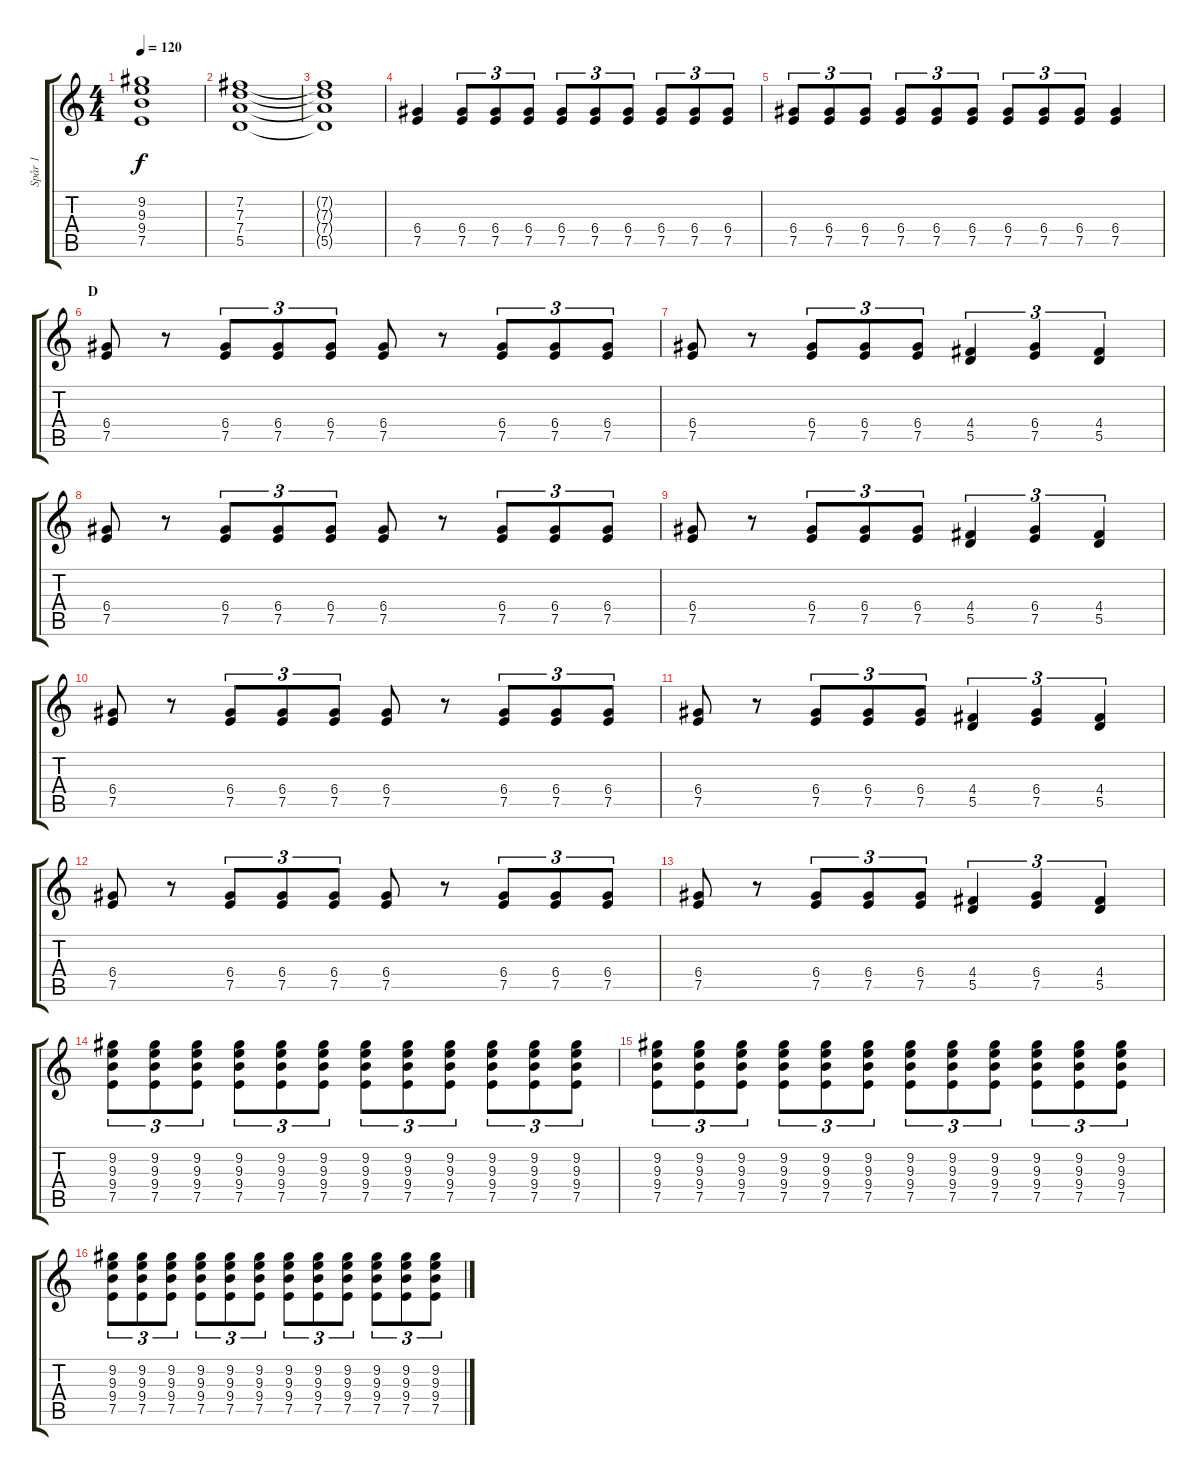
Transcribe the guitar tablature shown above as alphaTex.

\track ("Spår 1" "Spår 1") {instrument distortionguitar}
\staff {score tabs}
\tuning (E4 B3 G3 D3 A2 E2) {hide}
\ts (4 4)
\tempo 120
\clef g2
\ks c
(9.2{t} 9.3{t} 9.4{t} 7.5{t}).1{dy f} |
(7.2 7.3 7.4 5.5).1 |
(7.2{t} 7.3{t} 7.4{t} 5.5{t}).1 |
(6.4 7.5).4 (6.4 7.5).8{tu (3 2)} (6.4 7.5).8{tu (3 2)} (6.4 7.5).8{tu (3 2)} (6.4 7.5).8{tu (3 2)} (6.4 7.5).8{tu (3 2)} (6.4 7.5).8{tu (3 2)} (6.4 7.5).8{tu (3 2)} (6.4 7.5).8{tu (3 2)} (6.4 7.5).8{tu (3 2)} |
(6.4 7.5).8{tu (3 2)} (6.4 7.5).8{tu (3 2)} (6.4 7.5).8{tu (3 2)} (6.4 7.5).8{tu (3 2)} (6.4 7.5).8{tu (3 2)} (6.4 7.5).8{tu (3 2)} (6.4 7.5).8{tu (3 2)} (6.4 7.5).8{tu (3 2)} (6.4 7.5).8{tu (3 2)} (6.4 7.5).4 |
\section ("" "D")
(6.4 7.5).8 r.8 (6.4 7.5).8{tu (3 2)} (6.4 7.5).8{tu (3 2)} (6.4 7.5).8{tu (3 2)} (6.4 7.5).8 r.8 (6.4 7.5).8{tu (3 2)} (6.4 7.5).8{tu (3 2)} (6.4 7.5).8{tu (3 2)} |
(6.4 7.5).8 r.8 (6.4 7.5).8{tu (3 2)} (6.4 7.5).8{tu (3 2)} (6.4 7.5).8{tu (3 2)} (4.4 5.5).4{tu (3 2)} (6.4 7.5).4{tu (3 2)} (4.4 5.5).4{tu (3 2)} |
(6.4 7.5).8 r.8 (6.4 7.5).8{tu (3 2)} (6.4 7.5).8{tu (3 2)} (6.4 7.5).8{tu (3 2)} (6.4 7.5).8 r.8 (6.4 7.5).8{tu (3 2)} (6.4 7.5).8{tu (3 2)} (6.4 7.5).8{tu (3 2)} |
(6.4 7.5).8 r.8 (6.4 7.5).8{tu (3 2)} (6.4 7.5).8{tu (3 2)} (6.4 7.5).8{tu (3 2)} (4.4 5.5).4{tu (3 2)} (6.4 7.5).4{tu (3 2)} (4.4 5.5).4{tu (3 2)} |
(6.4 7.5).8 r.8 (6.4 7.5).8{tu (3 2)} (6.4 7.5).8{tu (3 2)} (6.4 7.5).8{tu (3 2)} (6.4 7.5).8 r.8 (6.4 7.5).8{tu (3 2)} (6.4 7.5).8{tu (3 2)} (6.4 7.5).8{tu (3 2)} |
(6.4 7.5).8 r.8 (6.4 7.5).8{tu (3 2)} (6.4 7.5).8{tu (3 2)} (6.4 7.5).8{tu (3 2)} (4.4 5.5).4{tu (3 2)} (6.4 7.5).4{tu (3 2)} (4.4 5.5).4{tu (3 2)} |
(6.4 7.5).8 r.8 (6.4 7.5).8{tu (3 2)} (6.4 7.5).8{tu (3 2)} (6.4 7.5).8{tu (3 2)} (6.4 7.5).8 r.8 (6.4 7.5).8{tu (3 2)} (6.4 7.5).8{tu (3 2)} (6.4 7.5).8{tu (3 2)} |
(6.4 7.5).8 r.8 (6.4 7.5).8{tu (3 2)} (6.4 7.5).8{tu (3 2)} (6.4 7.5).8{tu (3 2)} (4.4 5.5).4{tu (3 2)} (6.4 7.5).4{tu (3 2)} (4.4 5.5).4{tu (3 2)} |
(9.2 9.3 9.4 7.5).8{tu (3 2)} (9.2 9.3 9.4 7.5).8{tu (3 2)} (9.2 9.3 9.4 7.5).8{tu (3 2)} (9.2 9.3 9.4 7.5).8{tu (3 2)} (9.2 9.3 9.4 7.5).8{tu (3 2)} (9.2 9.3 9.4 7.5).8{tu (3 2)} (9.2 9.3 9.4 7.5).8{tu (3 2)} (9.2 9.3 9.4 7.5).8{tu (3 2)} (9.2 9.3 9.4 7.5).8{tu (3 2)} (9.2 9.3 9.4 7.5).8{tu (3 2)} (9.2 9.3 9.4 7.5).8{tu (3 2)} (9.2 9.3 9.4 7.5).8{tu (3 2)} |
(9.2 9.3 9.4 7.5).8{tu (3 2)} (9.2 9.3 9.4 7.5).8{tu (3 2)} (9.2 9.3 9.4 7.5).8{tu (3 2)} (9.2 9.3 9.4 7.5).8{tu (3 2)} (9.2 9.3 9.4 7.5).8{tu (3 2)} (9.2 9.3 9.4 7.5).8{tu (3 2)} (9.2 9.3 9.4 7.5).8{tu (3 2)} (9.2 9.3 9.4 7.5).8{tu (3 2)} (9.2 9.3 9.4 7.5).8{tu (3 2)} (9.2 9.3 9.4 7.5).8{tu (3 2)} (9.2 9.3 9.4 7.5).8{tu (3 2)} (9.2 9.3 9.4 7.5).8{tu (3 2)} |
(9.2 9.3 9.4 7.5).8{tu (3 2)} (9.2 9.3 9.4 7.5).8{tu (3 2)} (9.2 9.3 9.4 7.5).8{tu (3 2)} (9.2 9.3 9.4 7.5).8{tu (3 2)} (9.2 9.3 9.4 7.5).8{tu (3 2)} (9.2 9.3 9.4 7.5).8{tu (3 2)} (9.2 9.3 9.4 7.5).8{tu (3 2)} (9.2 9.3 9.4 7.5).8{tu (3 2)} (9.2 9.3 9.4 7.5).8{tu (3 2)} (9.2 9.3 9.4 7.5).8{tu (3 2)} (9.2 9.3 9.4 7.5).8{tu (3 2)} (9.2 9.3 9.4 7.5).8{tu (3 2)}
